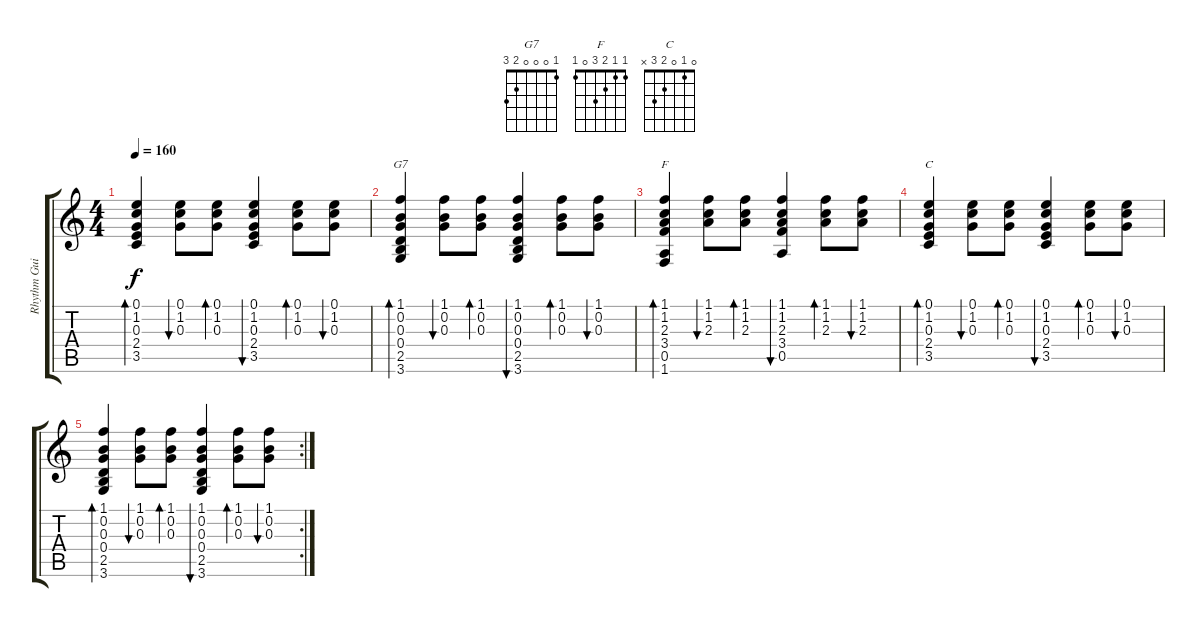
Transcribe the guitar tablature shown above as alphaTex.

\track ("Rhythm Guitar" "Rhythm Gui") {instrument acousticguitarsteel}
\staff {score tabs}
\tuning (E4 B3 G3 D3 A2 E2) {hide}
\chord ("G7" 1 0 0 0 2 3)
\chord ("F" 1 1 2 3 0 1)
\chord ("C" 0 1 0 2 3 x)
\ts (4 4)
\tempo 160
\clef g2
\ks c
(0.1 1.2 0.3 2.4 3.5).4{bd 120 dy f} (0.1 1.2 0.3).8{bu 240} (0.1 1.2 0.3).8{bd 240} (0.1 1.2 0.3 2.4 3.5).4{bu 120} (0.1 1.2 0.3).8{bd 120} (0.1 1.2 0.3).8{bu 240} |
(1.1 0.2 0.3 0.4 2.5 3.6).4{bd 120 ch "G7"} (1.1 0.2 0.3).8{bu 240} (1.1 0.2 0.3).8{bd 240} (1.1 0.2 0.3 0.4 2.5 3.6).4{bu 120} (1.1 0.2 0.3).8{bd 240} (1.1 0.2 0.3).8{bu 240} |
(1.1 1.2 2.3 3.4 0.5 1.6).4{bd 120 ch "F"} (1.1 1.2 2.3).8{bu 240} (1.1 1.2 2.3).8{bd 240} (1.1 1.2 2.3 3.4 0.5).4{bu 120} (1.1 1.2 2.3).8{bd 240} (1.1 1.2 2.3).8{bu 240} |
(0.1 1.2 0.3 2.4 3.5).4{bd 120 ch "C"} (0.1 1.2 0.3).8{bu 240} (0.1 1.2 0.3).8{bd 240} (0.1 1.2 0.3 2.4 3.5).4{bu 120} (0.1 1.2 0.3).8{bd 120} (0.1 1.2 0.3).8{bu 240} |
\rc 2
(1.1 0.2 0.3 0.4 2.5 3.6).4{bd 120} (1.1 0.2 0.3).8{bu 240} (1.1 0.2 0.3).8{bd 240} (1.1 0.2 0.3 0.4 2.5 3.6).4{bu 120} (1.1 0.2 0.3).8{bd 240} (1.1 0.2 0.3).8{bu 240}
